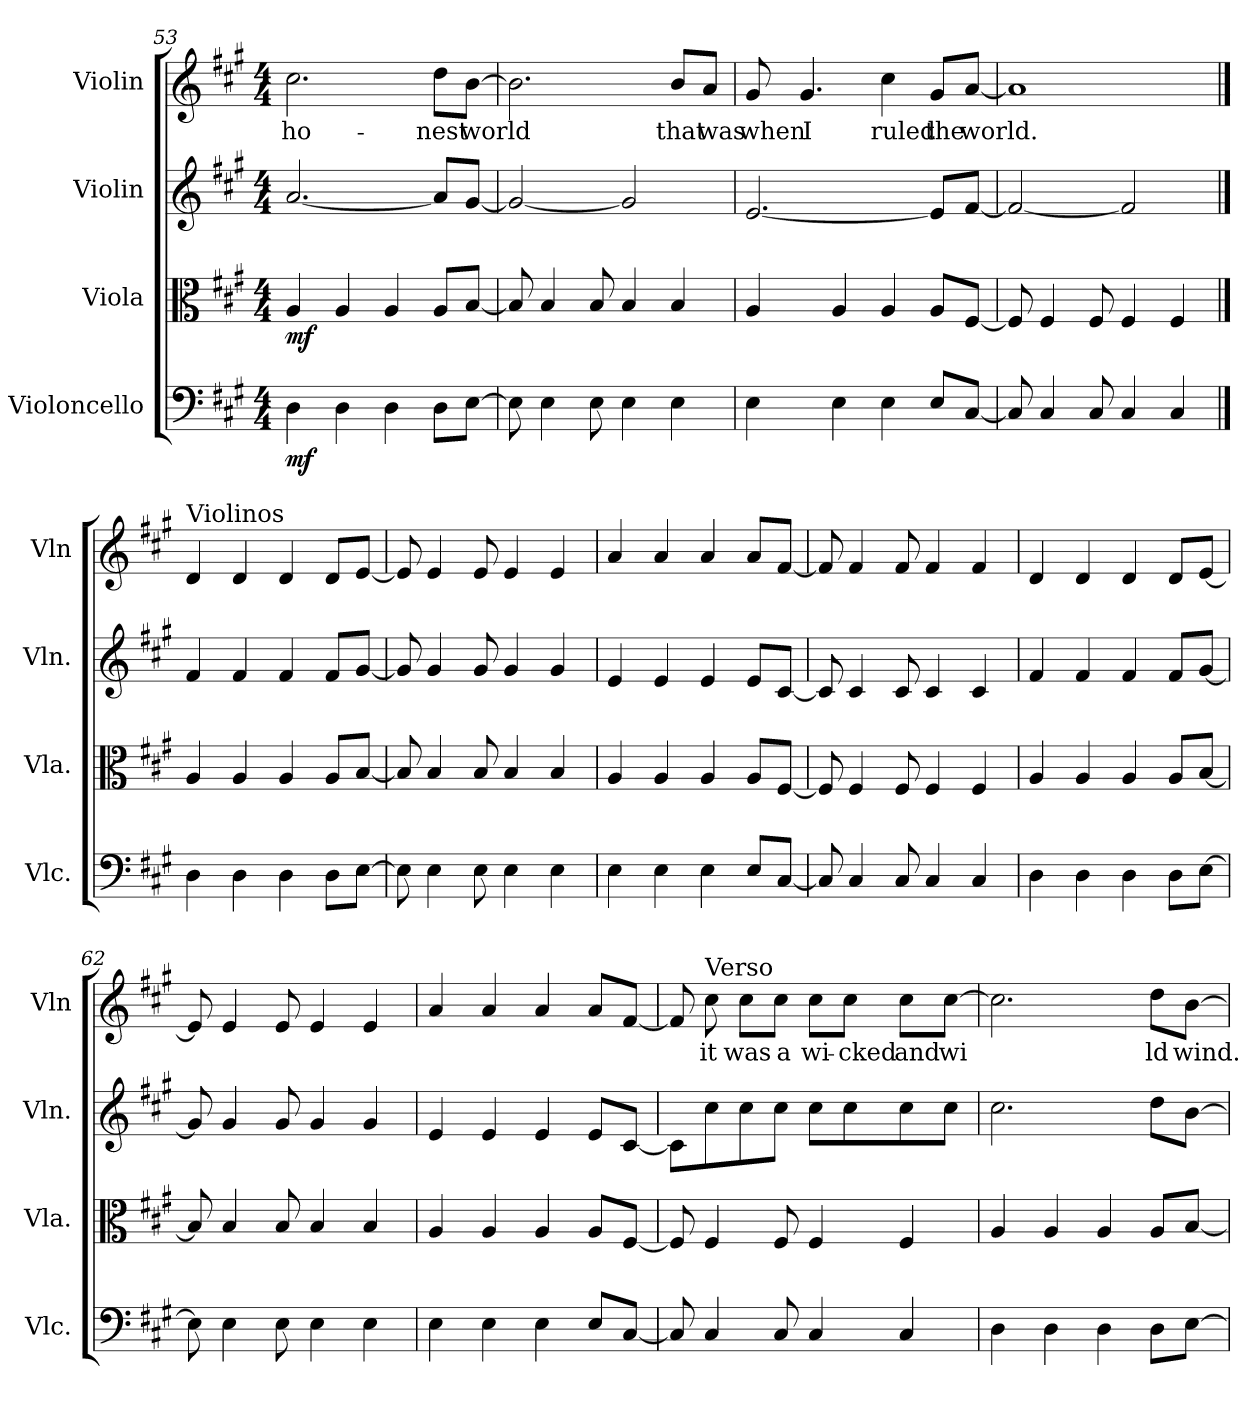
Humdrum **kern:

**kern	**dynam	**kern	**dynam	**kern	**kern	**text
*part4	*part4	*part3	*part3	*part2	*part1	*part1
*staff4	*staff4	*staff3	*staff3	*staff2	*staff1	*staff1
*I"Violoncello	*	*I"Viola	*	*I"Violin	*I"Violin	*
*I'Vlc.	*	*I'Vla.	*	*I'Vln.	*I'Vln	*
*clefF4	*	*clefC3	*	*clefG2	*clefG2	*
*k[f#c#g#]	*	*k[f#c#g#]	*	*k[f#c#g#]	*k[f#c#g#]	*
*M4/4	*	*M4/4	*	*M4/4	*M4/4	*
=53	=53	=53	=53	=53	=53	=53
!	!LO:DY:b	!	!LO:DY:b	!	!	!LO:LY:b
4D\	mf	4A/	mf	[2.a/	2.cc#\	ho-
4D\	.	4A/	.	.	.	.
4D\	.	4A/	.	.	.	.
!	!	!	!	!	!	!LO:LY:b
8D\L	.	8A/L	.	8a/L]	8dd\L	-nest
!	!	!	!	!	!	!LO:LY:b
[8E\J	.	[8B/J	.	[8g#/J	[8b\J	world
=54	=54	=54	=54	=54	=54	=54
8E\]	.	8B/]	.	2g#/_	2.b\]	.
4E\	.	4B/	.	.	.	.
8E\	.	8B/	.	.	.	.
4E\	.	4B/	.	2g#/]	.	.
!	!	!	!	!	!	!LO:LY:b
4E\	.	4B/	.	.	8b/L	that
!	!	!	!	!	!	!LO:LY:b
.	.	.	.	.	8a/J	was
!!LO:PB:g=z
=55	=55	=55	=55	=55	=55	=55
!	!	!	!	!	!	!LO:LY:b
4E\	.	4A/	.	[2.e/	8g#/	when
!	!	!	!	!	!	!LO:LY:b
.	.	.	.	.	4.g#/	I
4E\	.	4A/	.	.	.	.
!	!	!	!	!	!	!LO:LY:b
4E\	.	4A/	.	.	4cc#\	ruled
!	!	!	!	!	!	!LO:LY:b
8E\L	.	8A/L	.	8e/L]	8g#/L	the
!	!	!	!	!	!	!LO:LY:b
[8C#/J	.	[8F#/J	.	[8f#/J	[8a/J	world.
=56	=56	=56	=56	=56	=56	=56
8C#/]	.	8F#/]	.	2f#/_	1a]	.
4C#/	.	4F#/	.	.	.	.
8C#/	.	8F#/	.	.	.	.
4C#/	.	4F#/	.	2f#/]	.	.
4C#/	.	4F#/	.	.	.	.
==57	==57	==57	==57	==57	==57	==57
!	!	!	!	!	!LO:TX:a:t=Violinos	!
4D\	.	4A/	.	4f#/	4d/	.
4D\	.	4A/	.	4f#/	4d/	.
4D\	.	4A/	.	4f#/	4d/	.
8D\L	.	8A/L	.	8f#/L	8d/L	.
[8E\J	.	[8B/J	.	[8g#/J	[8e/J	.
=58	=58	=58	=58	=58	=58	=58
8E\]	.	8B/]	.	8g#/]	8e/]	.
4E\	.	4B/	.	4g#/	4e/	.
8E\	.	8B/	.	8g#/	8e/	.
4E\	.	4B/	.	4g#/	4e/	.
4E\	.	4B/	.	4g#/	4e/	.
=59	=59	=59	=59	=59	=59	=59
4E\	.	4A/	.	4e/	4a/	.
4E\	.	4A/	.	4e/	4a/	.
4E\	.	4A/	.	4e/	4a/	.
8E\L	.	8A/L	.	8e/L	8a/L	.
[8C#/J	.	[8F#/J	.	[8c#/J	[8f#/J	.
=60	=60	=60	=60	=60	=60	=60
8C#/]	.	8F#/]	.	8c#/]	8f#/]	.
4C#/	.	4F#/	.	4c#/	4f#/	.
8C#/	.	8F#/	.	8c#/	8f#/	.
4C#/	.	4F#/	.	4c#/	4f#/	.
4C#/	.	4F#/	.	4c#/	4f#/	.
=61	=61	=61	=61	=61	=61	=61
4D\	.	4A/	.	4f#/	4d/	.
4D\	.	4A/	.	4f#/	4d/	.
4D\	.	4A/	.	4f#/	4d/	.
8D\L	.	8A/L	.	8f#/L	8d/L	.
[8E\J	.	[8B/J	.	[8g#/J	[8e/J	.
!!LO:LB:g=z
=62	=62	=62	=62	=62	=62	=62
8E\]	.	8B/]	.	8g#/]	8e/]	.
4E\	.	4B/	.	4g#/	4e/	.
8E\	.	8B/	.	8g#/	8e/	.
4E\	.	4B/	.	4g#/	4e/	.
4E\	.	4B/	.	4g#/	4e/	.
=63	=63	=63	=63	=63	=63	=63
4E\	.	4A/	.	4e/	4a/	.
4E\	.	4A/	.	4e/	4a/	.
4E\	.	4A/	.	4e/	4a/	.
8E\L	.	8A/L	.	8e/L	8a/L	.
[8C#/J	.	[8F#/J	.	[8c#/J	[8f#/J	.
=64	=64	=64	=64	=64	=64	=64
8C#/]	.	8F#/]	.	8c#/L]	8f#/]	.
!	!	!	!	!	!LO:TX:a:t=Verso	!
!	!	!	!	!	!	!LO:LY:b
4C#/	.	4F#/	.	8cc#\	8cc#\	it
!	!	!	!	!	!	!LO:LY:b
.	.	.	.	8cc#\	8cc#\L	was
!	!	!	!	!	!	!LO:LY:b
8C#/	.	8F#/	.	8cc#\J	8cc#\J	a
!	!	!	!	!	!	!LO:LY:b
4C#/	.	4F#/	.	8cc#\L	8cc#\L	wi-
!	!	!	!	!	!	!LO:LY:b
.	.	.	.	8cc#\	8cc#\J	-cked
!	!	!	!	!	!	!LO:LY:b
4C#/	.	4F#/	.	8cc#\	8cc#\L	and
!	!	!	!	!	!	!LO:LY:b
.	.	.	.	8cc#\J	[8cc#\J	wi
=65	=65	=65	=65	=65	=65	=65
4D\	.	4A/	.	2.cc#\	2.cc#\]	.
4D\	.	4A/	.	.	.	.
4D\	.	4A/	.	.	.	.
!	!	!	!	!	!	!LO:LY:b
8D\L	.	8A/L	.	8dd\L	8dd\L	ld
!	!	!	!	!	!	!LO:LY:b
[8E\J	.	[8B/J	.	[8b\J	[8b\J	wind.
=	=	=	=	=	=	=
*-	*-	*-	*-	*-	*-	*-
